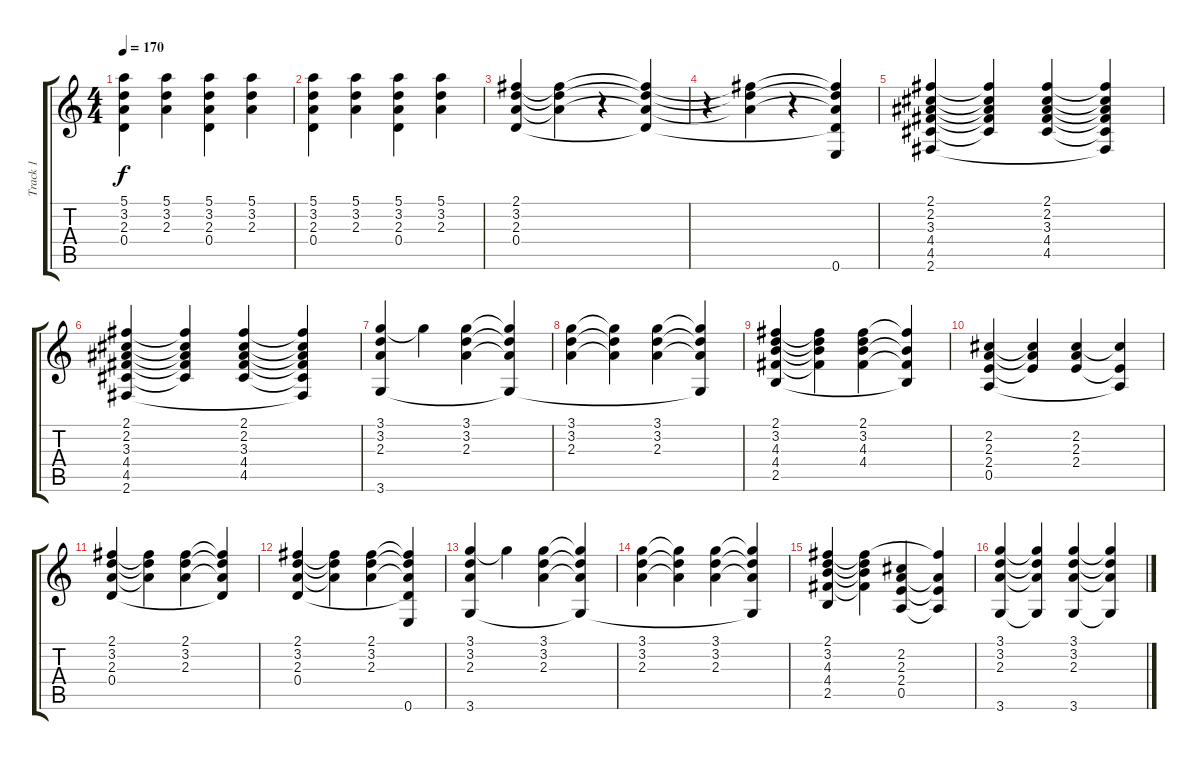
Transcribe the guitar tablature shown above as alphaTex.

\track ("Track 1" "Track 1") {instrument acousticguitarnylon}
\staff {score tabs}
\tuning (E4 B3 G3 D3 A2 E2) {hide}
\ts (4 4)
\tempo 170
\clef g2
\ks c
(5.1 3.2 2.3 0.4).4{dy f} (5.1 3.2 2.3).4 (5.1 3.2 2.3 0.4).4 (5.1 3.2 2.3).4 |
(5.1 3.2 2.3 0.4).4 (5.1 3.2 2.3).4 (5.1 3.2 2.3 0.4).4 (5.1 3.2 2.3).4 |
(2.1 3.2 2.3 0.4).4 (2.1{t} 3.2{t} 2.3{t}).4 r.4 (2.1{t} 3.2{t} 2.3{t} 0.4{t}).4 |
r.4 (2.1{t} 3.2{t} 2.3{t}).4 r.4 (2.1{t} 3.2{t} 2.3{t} 0.4{t} 0.6).4 |
(2.1 2.2 3.3 4.4 4.5 2.6).4 (2.1{t} 2.2{t} 3.3{t} 4.4{t} 4.5{t}).4 (2.1 2.2 3.3 4.4 4.5).4 (2.1{t} 2.2{t} 3.3{t} 4.4{t} 4.5{t} 2.6{t}).4 |
(2.1 2.2 3.3 4.4 4.5 2.6).4 (2.1{t} 2.2{t} 3.3{t} 4.4{t} 4.5{t}).4 (2.1 2.2 3.3 4.4 4.5).4 (2.1{t} 2.2{t} 3.3{t} 4.4{t} 4.5{t} 2.6{t}).4 |
(3.1 3.2 2.3 3.6).4 3.1{t}.4 (3.1 3.2 2.3).4 (3.1{t} 3.2{t} 2.3{t} 3.6{t}).4 |
(3.1 3.2 2.3).4 (3.1{t} 3.2{t} 2.3{t}).4 (3.1 3.2 2.3).4 (3.1{t} 3.2{t} 2.3{t} 3.6{t}).4 |
(2.1 3.2 4.3 4.4 2.5).4 (2.1{t} 3.2{t} 4.3{t} 4.4{t}).4 (2.1 3.2 4.3 4.4).4 (2.1{t} 4.3{t} 4.4{t} 2.5{t}).4 |
(2.2 2.3 2.4 0.5).4 (2.2{t} 2.3{t} 2.4{t}).4 (2.2 2.3 2.4).4 (2.2{t} 2.4{t} 0.5{t}).4 |
(2.1 3.2 2.3 0.4).4 (2.1{t} 3.2{t} 2.3{t}).4 (2.1 3.2 2.3).4 (2.1{t} 3.2{t} 2.3{t} 0.4{t}).4 |
(2.1 3.2 2.3 0.4).4 (2.1{t} 3.2{t} 2.3{t}).4 (2.1 3.2 2.3).4 (2.1{t} 3.2{t} 2.3{t} 0.4{t} 0.6).4 |
(3.1 3.2 2.3 3.6).4 3.1{t}.4 (3.1 3.2 2.3).4 (3.1{t} 3.2{t} 2.3{t} 3.6{t}).4 |
(3.1 3.2 2.3).4 (3.1{t} 3.2{t} 2.3{t}).4 (3.1 3.2 2.3).4 (3.1{t} 3.2{t} 2.3{t} 3.6{t}).4 |
(2.1 3.2 4.3 4.4 2.5).4 (2.1{t} 3.2{t} 4.3{t} 4.4{t}).4 (2.2 2.3 2.4 0.5).4 (2.1{t} 2.3{t} 2.4{t} 0.5{t}).4 |
(3.1 3.2 2.3 3.6).4 (3.1{t} 3.2{t} 2.3{t} 3.6{t}).4 (3.1 3.2 2.3 3.6).4 (3.1{t} 3.2{t} 2.3{t} 3.6{t}).4
